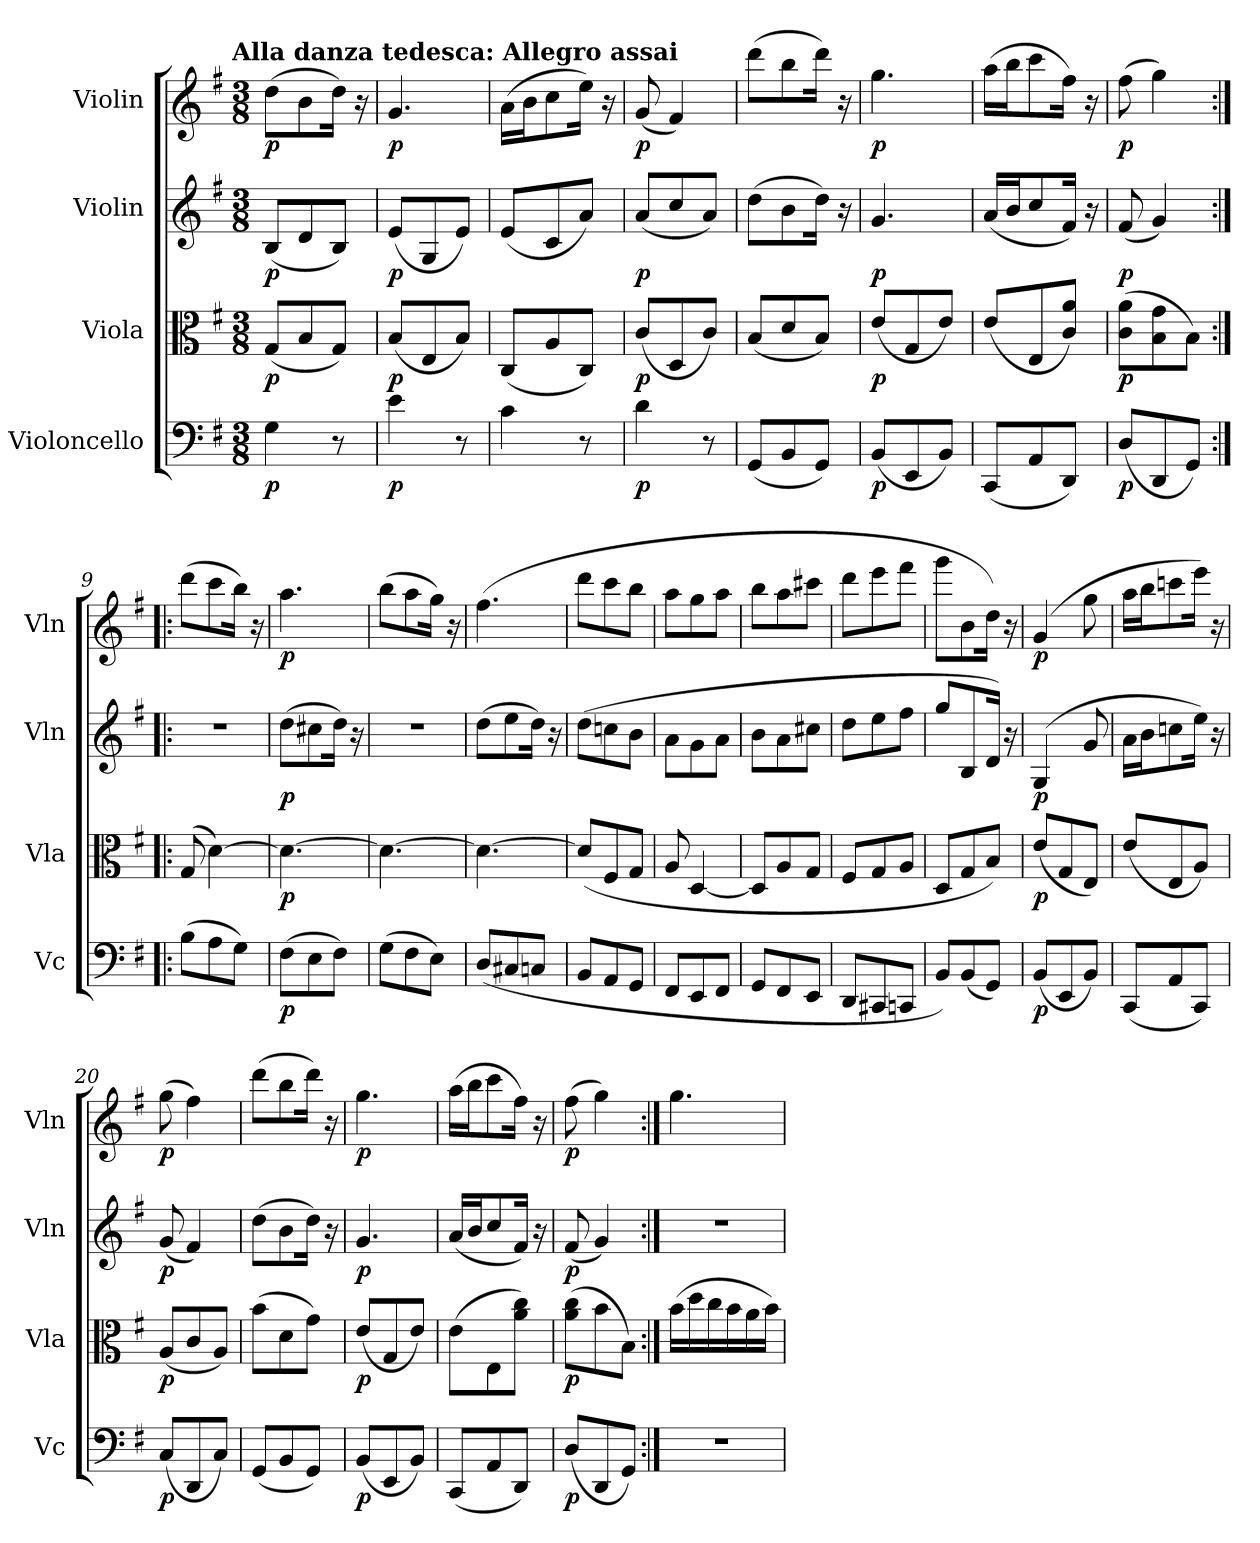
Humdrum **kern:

**kern	**dynam	**kern	**dynam	**kern	**dynam	**kern	**dynam
*part4	*part4	*part3	*part3	*part2	*part2	*part1	*part1
*staff4	*staff4	*staff3	*staff3	*staff2	*staff2	*staff1	*staff1
*I"Violoncello	*	*I"Viola	*	*I"Violin	*	*I"Violin	*
*I'Vc	*	*I'Vla	*	*I'Vln	*	*I'Vln	*
*clefF4	*	*clefC3	*	*clefG2	*	*clefG2	*
*k[f#]	*	*k[f#]	*	*k[f#]	*	*k[f#]	*
*G:	*	*G:	*	*G:	*	*G:	*
!!LO:TX:omd:t=Alla danza tedesca&colon; Allegro assai
*M3/8	*	*M3/8	*	*M3/8	*	*M3/8	*
*MM110	*	*MM110	*	*MM110	*	*MM110	*
=1	=1	=1	=1	=1	=1	=1	=1
4G\	p	(8G/L	p	(8B/L	p	(8dd\L	p
.	.	8B/	.	8d/	.	8b\	.
8r	.	8G/J)	.	8B/J)	.	16dd\Jk)	.
.	.	.	.	.	.	16r	.
=2	=2	=2	=2	=2	=2	=2	=2
4e\	p	(8B/L	p	(8e/L	p	4.g/	p
.	.	8E/	.	8G/	.	.	.
8r	.	8B/J)	.	8e/J)	.	.	.
=3	=3	=3	=3	=3	=3	=3	=3
4c\	.	(8C/L	.	(8e/L	.	(16a\LL	.
.	.	.	.	.	.	16b\J	.
.	.	8A/	.	8c/	.	8cc\	.
8r	.	8C/J)	.	8a/J)	.	16ee\Jk)	.
.	.	.	.	.	.	16r	.
=4	=4	=4	=4	=4	=4	=4	=4
4d\	p	(8c/L	p	(8a/L	p	(8g/	p
.	.	8D/	.	8cc/	.	4f#/)	.
8r	.	8c/J)	.	8a/J)	.	.	.
=5	=5	=5	=5	=5	=5	=5	=5
(8GG/L	.	(8B/L	.	(8dd\L	.	(8ddd\L	.
8BB/	.	8d/	.	8b\	.	8bb\	.
8GG/J)	.	8B/J)	.	16dd\Jk)	.	16ddd\Jk)	.
.	.	.	.	16r	.	16r	.
=6	=6	=6	=6	=6	=6	=6	=6
(8BB/L	p	(8e/L	p	4.g/	p	4.gg\	p
8EE/	.	8G/	.	.	.	.	.
8BB/J)	.	8e/J)	.	.	.	.	.
=7	=7	=7	=7	=7	=7	=7	=7
(8CC/L	.	(8e/L	.	(16a/LL	.	(16aa\LL	.
.	.	.	.	16b/J	.	16bb\J	.
8AA/	.	8E/	.	8cc/	.	8ccc\	.
8DD/J)	.	8c/ 8a/J)	.	16f#/Jk)	.	16ff#\Jk)	.
.	.	.	.	16r	.	16r	.
=8	=8	=8	=8	=8	=8	=8	=8
(8D/L	p	(8c\ 8a\L	p	(8f#/	p	(8ff#\	p
8DD/	.	8B\ 8g\	.	4g/)	.	4gg\)	.
8GG/J)	.	8B\J)	.	.	.	.	.
=9:|!|:	=9:|!|:	=9:|!|:	=9:|!|:	=9:|!|:	=9:|!|:	=9:|!|:	=9:|!|:
(8B\L	.	(8G/	.	4.r	.	(8ddd\L	.
8A\	.	[4d\)	.	.	.	8ccc\	.
8G\J)	.	.	.	.	.	16bb\Jk)	.
.	.	.	.	.	.	16r	.
=10	=10	=10	=10	=10	=10	=10	=10
(8F#\L	p	4.d\_	p	(8dd\L	p	4.aa\	p
8E\	.	.	.	8cc#X\	.	.	.
8F#\J)	.	.	.	16dd\Jk)	.	.	.
.	.	.	.	16r	.	.	.
=11	=11	=11	=11	=11	=11	=11	=11
(8G\L	.	4.d\_	.	4.r	.	(8bb\L	.
8F#\	.	.	.	.	.	8aa\	.
8E\J)	.	.	.	.	.	16gg\Jk)	.
.	.	.	.	.	.	16r	.
=12	=12	=12	=12	=12	=12	=12	=12
(8D/L	.	4.d\_	.	(8dd\L	.	(4.ff#\	.
8C#X/	.	.	.	8ee\	.	.	.
8Cn/J	.	.	.	16dd\Jk)	.	.	.
.	.	.	.	16r	.	.	.
=13	=13	=13	=13	=13	=13	=13	=13
8BB/L	.	(8d/L]	.	(8dd\L	.	8ddd\L	.
8AA/	.	8F#/	.	8ccn\	.	8ccc\	.
8GG/J	.	8G/J	.	8b\J	.	8bb\J	.
=14	=14	=14	=14	=14	=14	=14	=14
8FF#/L	.	8A/	.	8a\L	.	8aa\L	.
8EE/	.	[4D/	.	8g\	.	8gg\	.
8FF#/J	.	.	.	8a\J	.	8aa\J	.
=15	=15	=15	=15	=15	=15	=15	=15
8GG/L	.	8D/L]	.	8b\L	.	8bb\L	.
8FF#/	.	8A/	.	8a\	.	8aa\	.
8EE/J	.	8G/J	.	8cc#X\J	.	8ccc#X\J	.
=16	=16	=16	=16	=16	=16	=16	=16
8DD/L	.	8F#/L	.	8dd\L	.	8ddd\L	.
8CC#X/	.	8G/	.	8ee\	.	8eee\	.
8CCn/J	.	8A/J	.	8ff#\J	.	8fff#\J	.
=17	=17	=17	=17	=17	=17	=17	=17
8BB/L)	.	8D/L	.	8gg\L	.	8ggg\L	.
(8BB/	.	8G/	.	8B/	.	8b\	.
8GG/J)	.	8B/J)	.	16d/Jk)	.	16dd\Jk)	.
.	.	.	.	16r	.	16r	.
=18	=18	=18	=18	=18	=18	=18	=18
(8BB/L	p	(8e/L	p	(4G/	p	(4g/	p
8EE/	.	8G/	.	.	.	.	.
8BB/J)	.	8E/J)	.	8g/	.	8gg\	.
=19	=19	=19	=19	=19	=19	=19	=19
(8CC/L	.	(8e\L	.	16a\LL	.	16aa\LL	.
.	.	.	.	16b\J	.	16bb\J	.
8AA/	.	8E/	.	8ccn\	.	8cccn\	.
8CC/J)	.	8A/J)	.	16ee\Jk)	.	16eee\Jk)	.
.	.	.	.	16r	.	16r	.
=20	=20	=20	=20	=20	=20	=20	=20
(8C/L	p	(8A/L	p	(8g/	p	(8gg\	p
8DD/	.	8c/	.	4f#/)	.	4ff#\)	.
8C/J)	.	8A/J)	.	.	.	.	.
=21	=21	=21	=21	=21	=21	=21	=21
(8GG/L	.	(8b\L	.	(8dd\L	.	(8ddd\L	.
8BB/	.	8d\	.	8b\	.	8bb\	.
8GG/J)	.	8g\J)	.	16dd\Jk)	.	16ddd\Jk)	.
.	.	.	.	16r	.	16r	.
=22	=22	=22	=22	=22	=22	=22	=22
(8BB/L	p	(8e/L	p	4.g/	p	4.gg\	p
8EE/	.	8G/	.	.	.	.	.
8BB/J)	.	8e/J)	.	.	.	.	.
=23	=23	=23	=23	=23	=23	=23	=23
(8CC/L	.	(8e\L	.	(16a/LL	.	(16aa\LL	.
.	.	.	.	16b/J	.	16bb\J	.
8AA/	.	8E/	.	8cc/	.	8ccc\	.
8DD/J)	.	8a\ 8cc\J)	.	16f#/Jk)	.	16ff#\Jk)	.
.	.	.	.	16r	.	16r	.
=24	=24	=24	=24	=24	=24	=24	=24
(8D/L	p	(8a\ 8cc\L	p	(8f#/	p	(8ff#\	p
8DD/	.	8b\	.	4g/)	.	4gg\)	.
8GG/J)	.	8B\J)	.	.	.	.	.
=25:|!	=25:|!	=25:|!	=25:|!	=25:|!	=25:|!	=25:|!	=25:|!
4.r	.	(16b\LL	.	4.r	.	4.gg\	.
.	.	16dd\	.	.	.	.	.
.	.	16cc\	.	.	.	.	.
.	.	16b\	.	.	.	.	.
.	.	16a\	.	.	.	.	.
.	.	16b\JJ)	.	.	.	.	.
=	=	=	=	=	=	=	=
*-	*-	*-	*-	*-	*-	*-	*-
